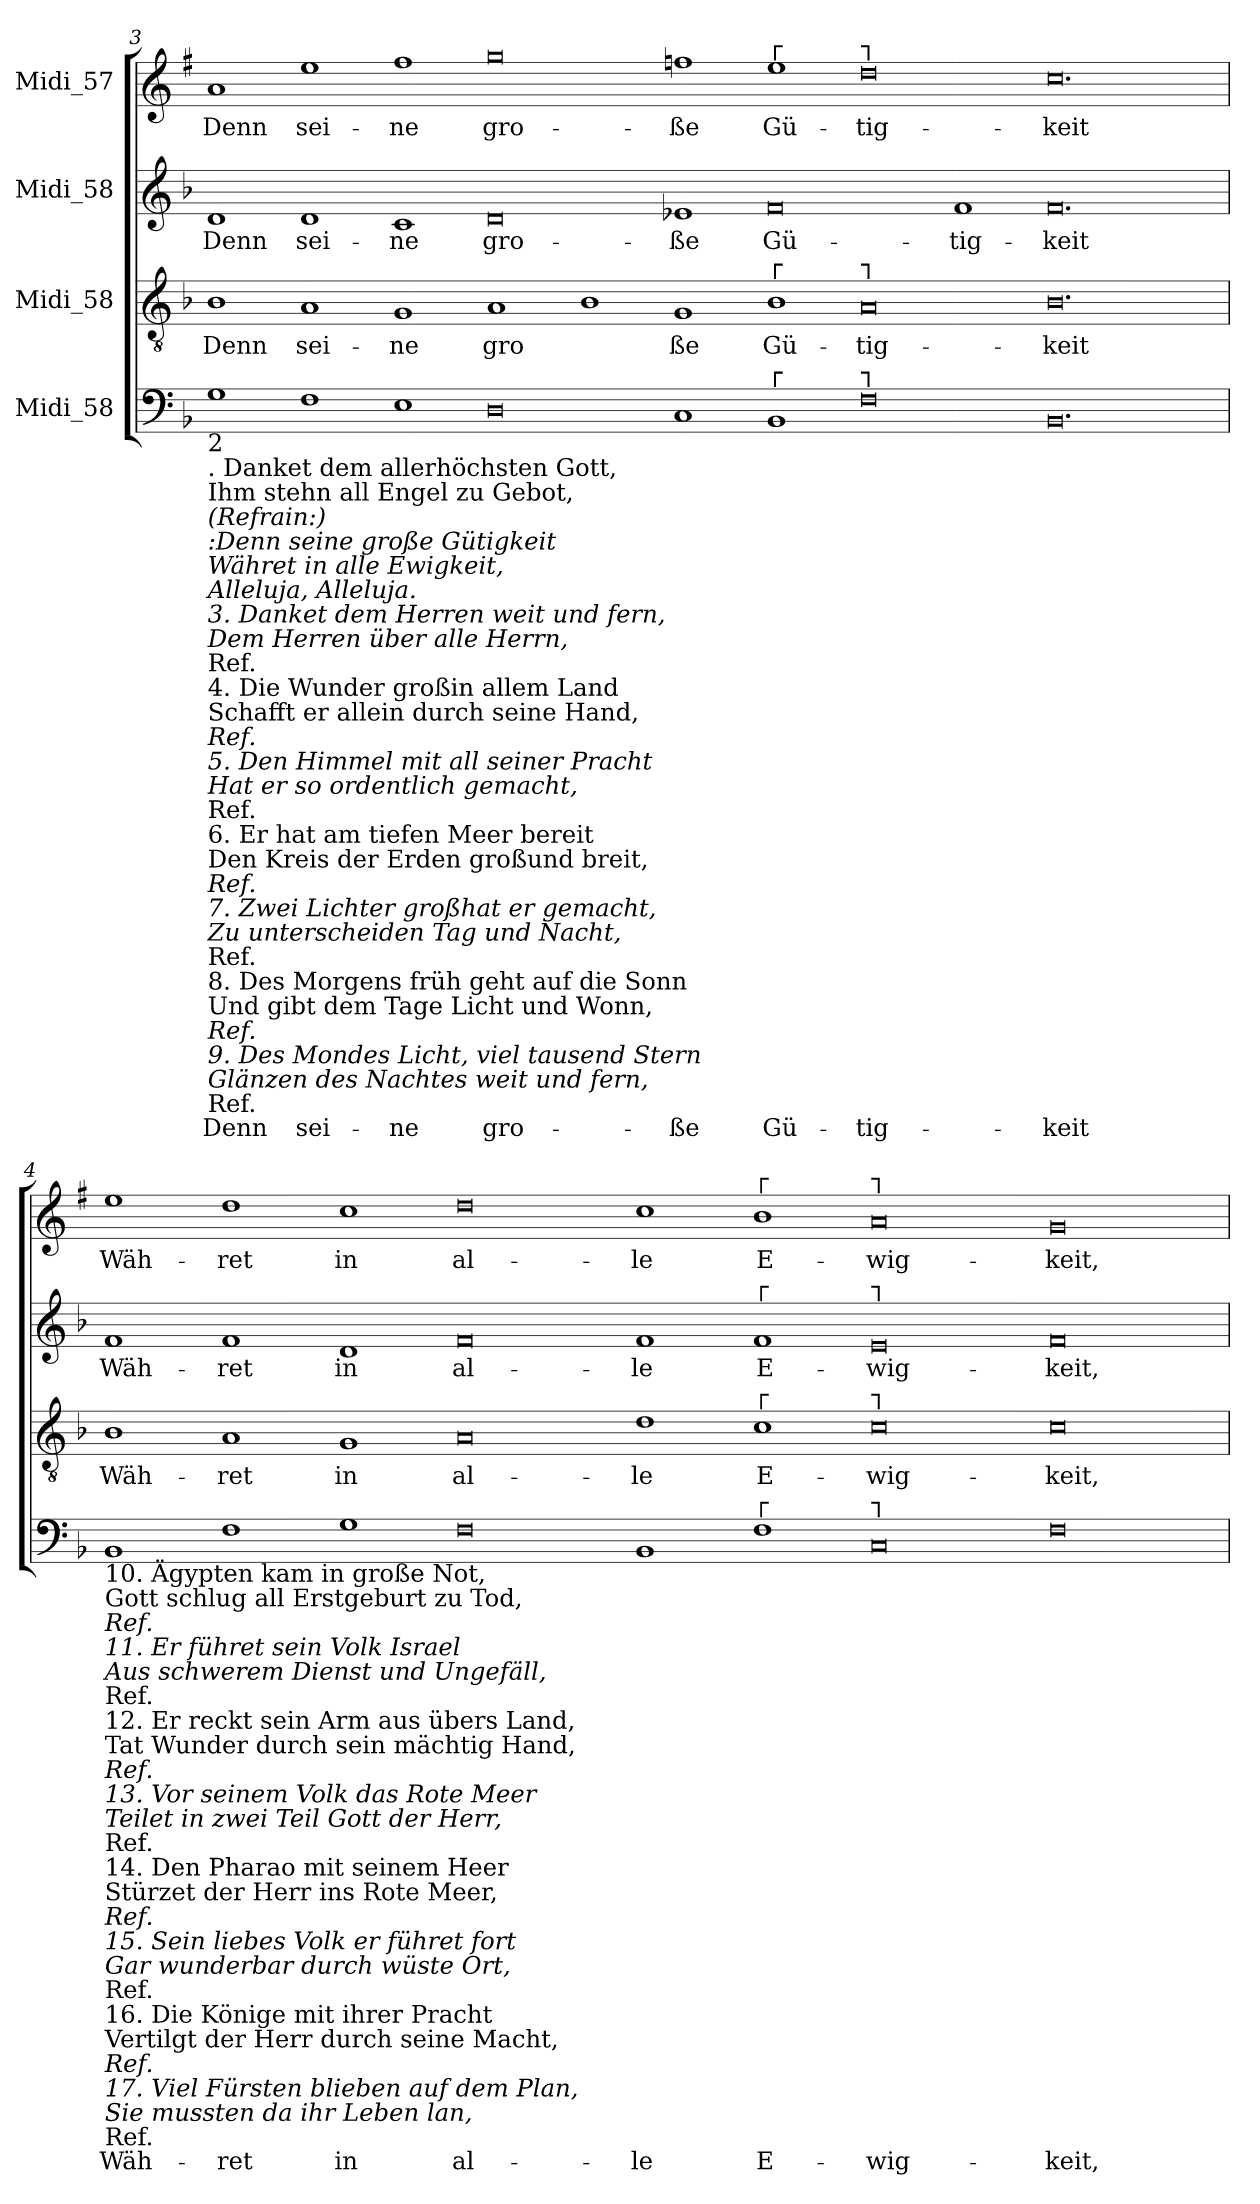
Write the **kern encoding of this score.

**kern	**text	**kern	**text	**kern	**text	**kern	**text
*part4	*part4	*part3	*part3	*part2	*part2	*part1	*part1
*staff4	*staff4	*staff3	*staff3	*staff2	*staff2	*staff1	*staff1
*I"Midi_58	*	*I"Midi_58	*	*I"Midi_58	*	*I"Midi_57	*
!!LO:LB:g=z
*clefF4	*	*clefGv2	*	*clefG2	*	*clefG2	*
*	*	*	*	*	*	*ITrd1c2	*
*k[b-]	*	*k[b-]	*	*k[b-]	*	*k[b-]	*
*F:	*	*F:	*	*F:	*	*F:	*
=3	=3	=3	=3	=3	=3	=3	=3
!LO:TX:b:t=2	!	!	!	!	!	!	!
!LO:TX:b:t=. Danket dem allerhöchsten Gott,	!	!	!	!	!	!	!
!LO:TX:b:t=Ihm stehn all Engel zu Gebot,	!	!	!	!	!	!	!
!LO:TX:b:i:t=(Refrain&colon;)	!	!	!	!	!	!	!
!LO:TX:b:i:t=&colon;Denn seine große Gütigkeit	!	!	!	!	!	!	!
!LO:TX:b:i:t=Währet in alle Ewigkeit,	!	!	!	!	!	!	!
!LO:TX:b:i:t=Alleluja, Alleluja.	!	!	!	!	!	!	!
!LO:TX:b:i:t=3. Danket dem Herren weit und fern,	!	!	!	!	!	!	!
!LO:TX:b:i:t=Dem Herren über alle Herrn,	!	!	!	!	!	!	!
!LO:TX:b:t=Ref.	!	!	!	!	!	!	!
!LO:TX:b:t=4. Die Wunder großin allem Land	!	!	!	!	!	!	!
!LO:TX:b:t=Schafft er allein durch seine Hand,	!	!	!	!	!	!	!
!LO:TX:b:i:t=Ref.	!	!	!	!	!	!	!
!LO:TX:b:i:t=5. Den Himmel mit all seiner Pracht	!	!	!	!	!	!	!
!LO:TX:b:i:t=Hat er so ordentlich gemacht,	!	!	!	!	!	!	!
!LO:TX:b:t=Ref.	!	!	!	!	!	!	!
!LO:TX:b:t=6. Er hat am tiefen Meer bereit	!	!	!	!	!	!	!
!LO:TX:b:t=Den Kreis der Erden großund breit,	!	!	!	!	!	!	!
!LO:TX:b:i:t=Ref.	!	!	!	!	!	!	!
!LO:TX:b:i:t=7. Zwei Lichter großhat er gemacht,	!	!	!	!	!	!	!
!LO:TX:b:i:t=Zu unterscheiden Tag und Nacht,	!	!	!	!	!	!	!
!LO:TX:b:t=Ref.	!	!	!	!	!	!	!
!LO:TX:b:t=8. Des Morgens früh geht auf die Sonn	!	!	!	!	!	!	!
!LO:TX:b:t=Und gibt dem Tage Licht und Wonn,	!	!	!	!	!	!	!
!LO:TX:b:i:t=Ref.	!	!	!	!	!	!	!
!LO:TX:b:i:t=9. Des Mondes Licht, viel tausend Stern	!	!	!	!	!	!	!
!LO:TX:b:i:t=Glänzen des Nachtes weit und fern,	!	!	!	!	!	!	!
!LO:TX:b:t=Ref.	!	!	!	!	!	!	!
!	!LO:LY:b	!	!LO:LY:b	!	!LO:LY:b	!	!LO:LY:b
1G	Denn	1B-	Denn	1d	Denn	1g	Denn
!	!LO:LY:b	!	!LO:LY:b	!	!LO:LY:b	!	!LO:LY:b
1F	sei-	1A	sei-	1d	sei-	1dd	sei-
!	!LO:LY:b	!	!LO:LY:b	!	!LO:LY:b	!	!LO:LY:b
1E	-ne	1G	-ne	1c	-ne	1ee	-ne
!	!LO:LY:b	!	!LO:LY:b	!	!LO:LY:b	!	!LO:LY:b
0D	gro-	1A	gro	0d	gro-	0ff	gro-
.	.	1B-	.	.	.	.	.
!	!LO:LY:b	!	!LO:LY:b	!	!LO:LY:b	!	!LO:LY:b
1C	-ße	1G	ße	1e-X	-ße	1ee-X	-ße
!	!	!	!	!	!	!LO:TX:a:t=┌	!
!	!	!LO:TX:a:t=┌	!	!	!	!	!
!LO:TX:a:t=┌	!	!	!	!	!	!	!
!	!LO:LY:b	!	!LO:LY:b	!	!LO:LY:b	!	!LO:LY:b
1BB-	Gü-	1B-	Gü-	0f	Gü-	1dd	Gü-
!	!	!	!	!	!	!LO:TX:a:t=┐	!
!	!	!LO:TX:a:t=┐	!	!	!	!	!
!LO:TX:a:t=┐	!	!	!	!	!	!	!
!	!LO:LY:b	!	!LO:LY:b	!	!	!	!LO:LY:b
0F	-tig-	0A	-tig-	.	.	0cc	-tig-
!	!	!	!	!	!LO:LY:b	!	!
.	.	.	.	1f	-tig-	.	.
!	!LO:LY:b	!	!LO:LY:b	!	!LO:LY:b	!	!LO:LY:b
0.BB-	-keit	0.B-	-keit	0.f	-keit	0.b-	-keit
=4	=4	=4	=4	=4	=4	=4	=4
!LO:TX:b:t=10. Ägypten kam in große Not,	!	!	!	!	!	!	!
!LO:TX:b:t=Gott schlug all Erstgeburt zu Tod,	!	!	!	!	!	!	!
!LO:TX:b:i:t=Ref.	!	!	!	!	!	!	!
!LO:TX:b:i:t=11. Er führet sein Volk Israel	!	!	!	!	!	!	!
!LO:TX:b:i:t=Aus schwerem Dienst und Ungefäll,	!	!	!	!	!	!	!
!LO:TX:b:t=Ref.	!	!	!	!	!	!	!
!LO:TX:b:t=12. Er reckt sein Arm aus übers Land,	!	!	!	!	!	!	!
!LO:TX:b:t=Tat Wunder durch sein mächtig Hand,	!	!	!	!	!	!	!
!LO:TX:b:i:t=Ref.	!	!	!	!	!	!	!
!LO:TX:b:i:t=13. Vor seinem Volk das Rote Meer	!	!	!	!	!	!	!
!LO:TX:b:i:t=Teilet in zwei Teil Gott der Herr,	!	!	!	!	!	!	!
!LO:TX:b:t=Ref.	!	!	!	!	!	!	!
!LO:TX:b:t=14. Den Pharao mit seinem Heer	!	!	!	!	!	!	!
!LO:TX:b:t=Stürzet der Herr ins Rote Meer,	!	!	!	!	!	!	!
!LO:TX:b:i:t=Ref.	!	!	!	!	!	!	!
!LO:TX:b:i:t=15. Sein liebes Volk er führet fort	!	!	!	!	!	!	!
!LO:TX:b:i:t=Gar wunderbar durch wüste Ort,	!	!	!	!	!	!	!
!LO:TX:b:t=Ref.	!	!	!	!	!	!	!
!LO:TX:b:t=16. Die Könige mit ihrer Pracht	!	!	!	!	!	!	!
!LO:TX:b:t=Vertilgt der Herr durch seine Macht,	!	!	!	!	!	!	!
!LO:TX:b:i:t=Ref.	!	!	!	!	!	!	!
!LO:TX:b:i:t=17. Viel Fürsten blieben auf dem Plan,	!	!	!	!	!	!	!
!LO:TX:b:i:t=Sie mussten da ihr Leben lan,	!	!	!	!	!	!	!
!LO:TX:b:t=Ref.	!	!	!	!	!	!	!
!	!LO:LY:b	!	!LO:LY:b	!	!LO:LY:b	!	!LO:LY:b
1BB-	Wäh-	1B-	Wäh-	1f	Wäh-	1dd	Wäh-
!	!LO:LY:b	!	!LO:LY:b	!	!LO:LY:b	!	!LO:LY:b
1F	-ret	1A	-ret	1f	-ret	1cc	-ret
!	!LO:LY:b	!	!LO:LY:b	!	!LO:LY:b	!	!LO:LY:b
1G	in	1G	in	1d	in	1b-	in
!	!LO:LY:b	!	!LO:LY:b	!	!LO:LY:b	!	!LO:LY:b
0F	al-	0A	al-	0f	al-	0cc	al-
!	!LO:LY:b	!	!LO:LY:b	!	!LO:LY:b	!	!LO:LY:b
1BB-	-le	1d	-le	1f	-le	1b-	-le
!	!	!	!	!	!	!LO:TX:a:t=┌	!
!	!	!	!	!LO:TX:a:t=┌	!	!	!
!	!	!LO:TX:a:t=┌	!	!	!	!	!
!LO:TX:a:t=┌	!	!	!	!	!	!	!
!	!LO:LY:b	!	!LO:LY:b	!	!LO:LY:b	!	!LO:LY:b
1F	E-	1c	E-	1f	E-	1a	E-
!	!	!	!	!	!	!LO:TX:a:t=┐	!
!	!	!	!	!LO:TX:a:t=┐	!	!	!
!	!	!LO:TX:a:t=┐	!	!	!	!	!
!LO:TX:a:t=┐	!	!	!	!	!	!	!
!	!LO:LY:b	!	!LO:LY:b	!	!LO:LY:b	!	!LO:LY:b
0C	-wig-	0c	-wig-	0e	-wig-	0g	-wig-
!	!LO:LY:b	!	!LO:LY:b	!	!LO:LY:b	!	!LO:LY:b
0F	-keit,	0c	-keit,	0f	-keit,	0f	-keit,
=	=	=	=	=	=	=	=
*-	*-	*-	*-	*-	*-	*-	*-
